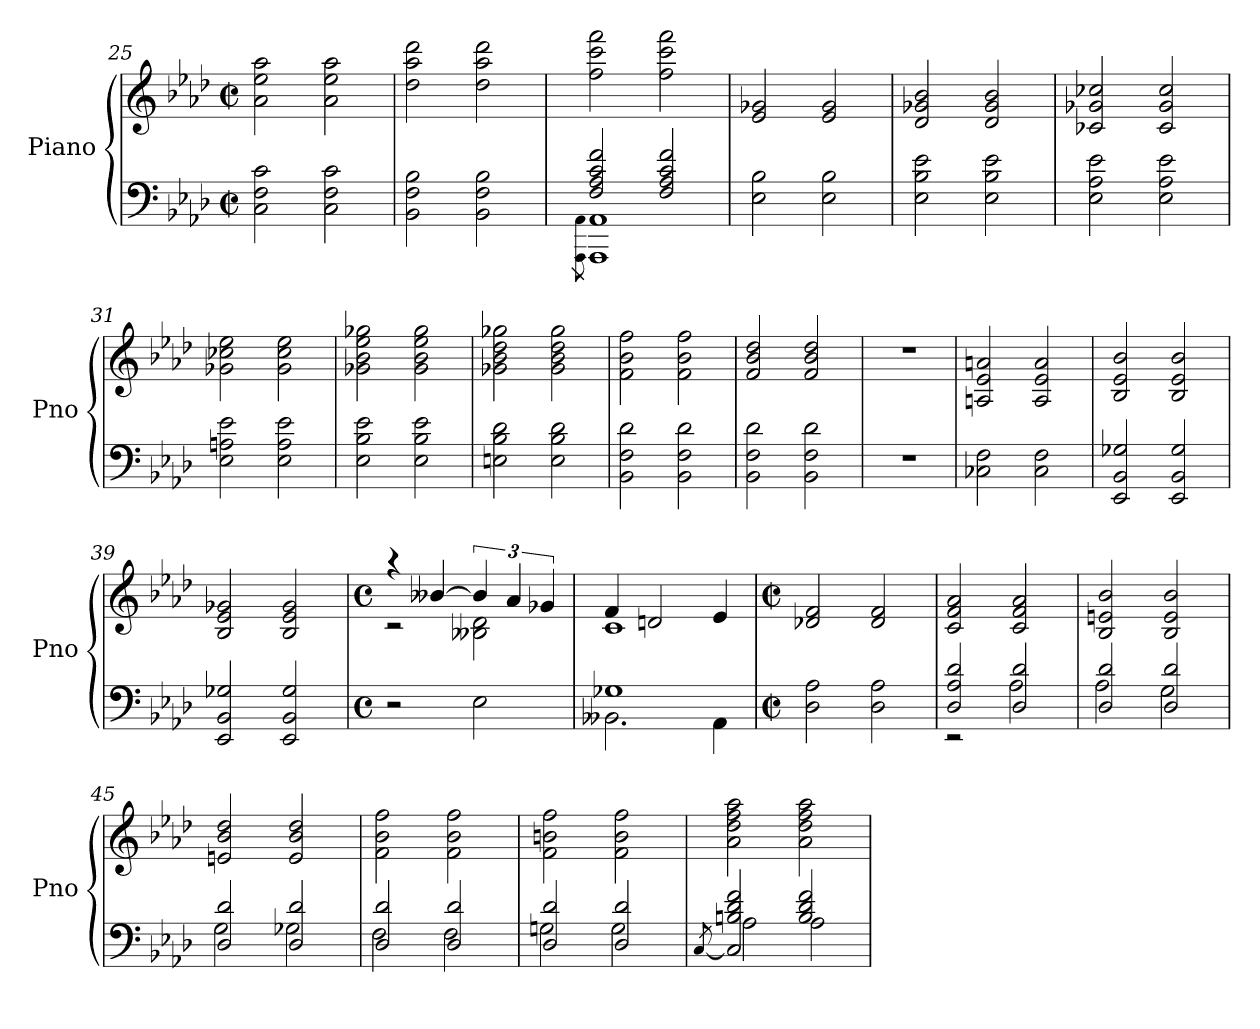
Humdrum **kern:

**kern	**kern
*part1	*part1
*staff2	*staff1
*I"Piano	*
*I'Pno	*
*clefF4	*clefG2
*k[b-e-a-d-]	*k[b-e-a-d-]
*f:	*f:
*M2/2	*M2/2
*met(c|)	*met(c|)
=25	=25
2C 2F 2c	2a- 2ee- 2aa-
2C 2F 2c	2a- 2ee- 2aa-
=26	=26
2BB- 2F 2B-	2dd- 2aa- 2ddd-
2BB- 2F 2B-	2dd- 2aa- 2ddd-
=27	=27
*^	*
.	8qAAA-\ 8qAA-\	.
2F 2A- 2c 2f	1AAA-] 1AA-]	2ff 2ccc 2fff
2F 2A- 2c 2f	.	2ff 2ccc 2fff
*v	*v	*
=28	=28
2E- 2B-	2e- 2g-X
2E- 2B-	2e- 2g-
=29	=29
2E- 2B- 2e-	2d- 2g-X 2b-
2E- 2B- 2e-	2d- 2g- 2b-
=30	=30
2E- 2A- 2e-	2c-X 2g-X 2cc-X
2E- 2A- 2e-	2c- 2g- 2cc-
=31	=31
2E- 2An 2e-	2g-X 2cc-X 2ee-
2E- 2A 2e-	2g- 2cc- 2ee-
=32	=32
2E- 2B- 2e-	2g-X 2b- 2ee- 2gg-X
2E- 2B- 2e-	2g- 2b- 2ee- 2gg-
=33	=33
2En 2B- 2d-	2g-X 2b- 2dd- 2gg-X
2E 2B- 2d-	2g- 2b- 2dd- 2gg-
=34	=34
2BB- 2F 2d-	2f 2b- 2ff
2BB- 2F 2d-	2f 2b- 2ff
=35	=35
2BB- 2F 2d-	2f 2b- 2dd-
2BB- 2F 2d-	2f 2b- 2dd-
=36	=36
1r	1r
=37	=37
2C-X 2F	2An 2e- 2an
2C- 2F	2A 2e- 2a
=38	=38
2EE- 2BB- 2G-X	2B- 2e- 2b-
2EE- 2BB- 2G-	2B- 2e- 2b-
=39	=39
2EE- 2BB- 2G-X	2B- 2e- 2g-X
2EE- 2BB- 2G-	2B- 2e- 2g-
=40	=40
*M4/4	*M4/4
*met(c)	*met(c)
*	*^
2r	4raa	2rc
.	[4b--X	.
2E-	6b--]	2B--X 2d-
.	6a-	.
.	6g-X	.
=41	=41	=41
*^	*	*
1G-X	2.BB--X	4f	1c
.	.	2dn	.
.	4AA-	4e-	.
*v	*v	*	*
*	*v	*v
=42	=42
*M2/2	*M2/2
*met(c|)	*met(c|)
2D- 2A-	2d-X 2f
2D- 2A-	2d- 2f
=43	=43
*^	*
2D- 2A- 2d-	2rEE	2c 2f 2a-
2D- 2d-	2A-	2c 2f 2a-
=44	=44	=44
2D- 2d-	2A-	2B- 2en 2b-
2D- 2d-	2G	2B- 2e 2b-
=45	=45	=45
2D- 2d-	2G	2en 2b- 2dd-
2D- 2d-	2G-X	2e 2b- 2dd-
=46	=46	=46
2D- 2d-	2F	2f 2b- 2ff
2D- 2d-	2F	2f 2b- 2ff
=47	=47	=47
2D- 2d-	2Gn	2f 2bn 2ff
2D- 2d-	2G	2f 2b 2ff
=48	=48	=48
[8qC/	.	.
2C] 2Bn 2d- 2f	2A-	2a- 2dd- 2ff 2aa-
2B 2d- 2f	2A-	2a- 2dd- 2ff 2aa-
*v	*v	*
=	=
*-	*-
